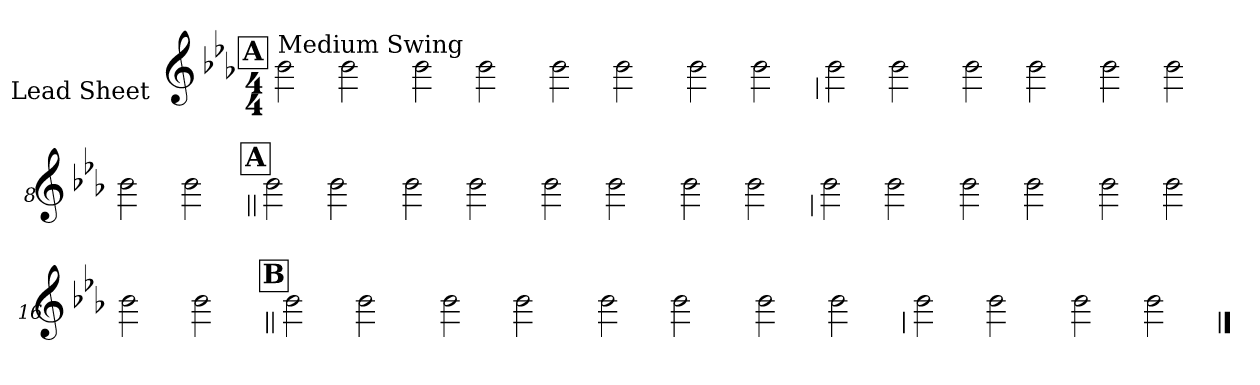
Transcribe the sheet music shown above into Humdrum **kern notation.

**kern
*part1
*staff1
*I"Lead Sheet
*stria0
*clefG2
*k[b-e-a-]
*c:
*M4/4
!!LO:REH:place=s1:a:t=A
=1||
!LO:TX:a:t=Medium Swing
2b-
2b-
=2-
2b-
2b-
=3-
2b-
2b-
=4-
2b-
2b-
!!LO:LB:g=z
=5
2b-
2b-
=6-
2b-
2b-
=7-
2b-
2b-
=8-
2b-
2b-
!!LO:LB:g=z
!!LO:REH:place=s1:a:t=A
=9||
2b-
2b-
=10-
2b-
2b-
=11-
2b-
2b-
=12-
2b-
2b-
!!LO:LB:g=z
=13
2b-
2b-
=14-
2b-
2b-
=15-
2b-
2b-
=16-
2b-
2b-
!!LO:LB:g=z
!!LO:REH:place=s1:a:t=B
=17||
2b-
2b-
=18-
2b-
2b-
=19-
2b-
2b-
=20-
2b-
2b-
!!LO:LB:g=z
=21
2b-
2b-
=22-
2b-
2b-
==
*-
